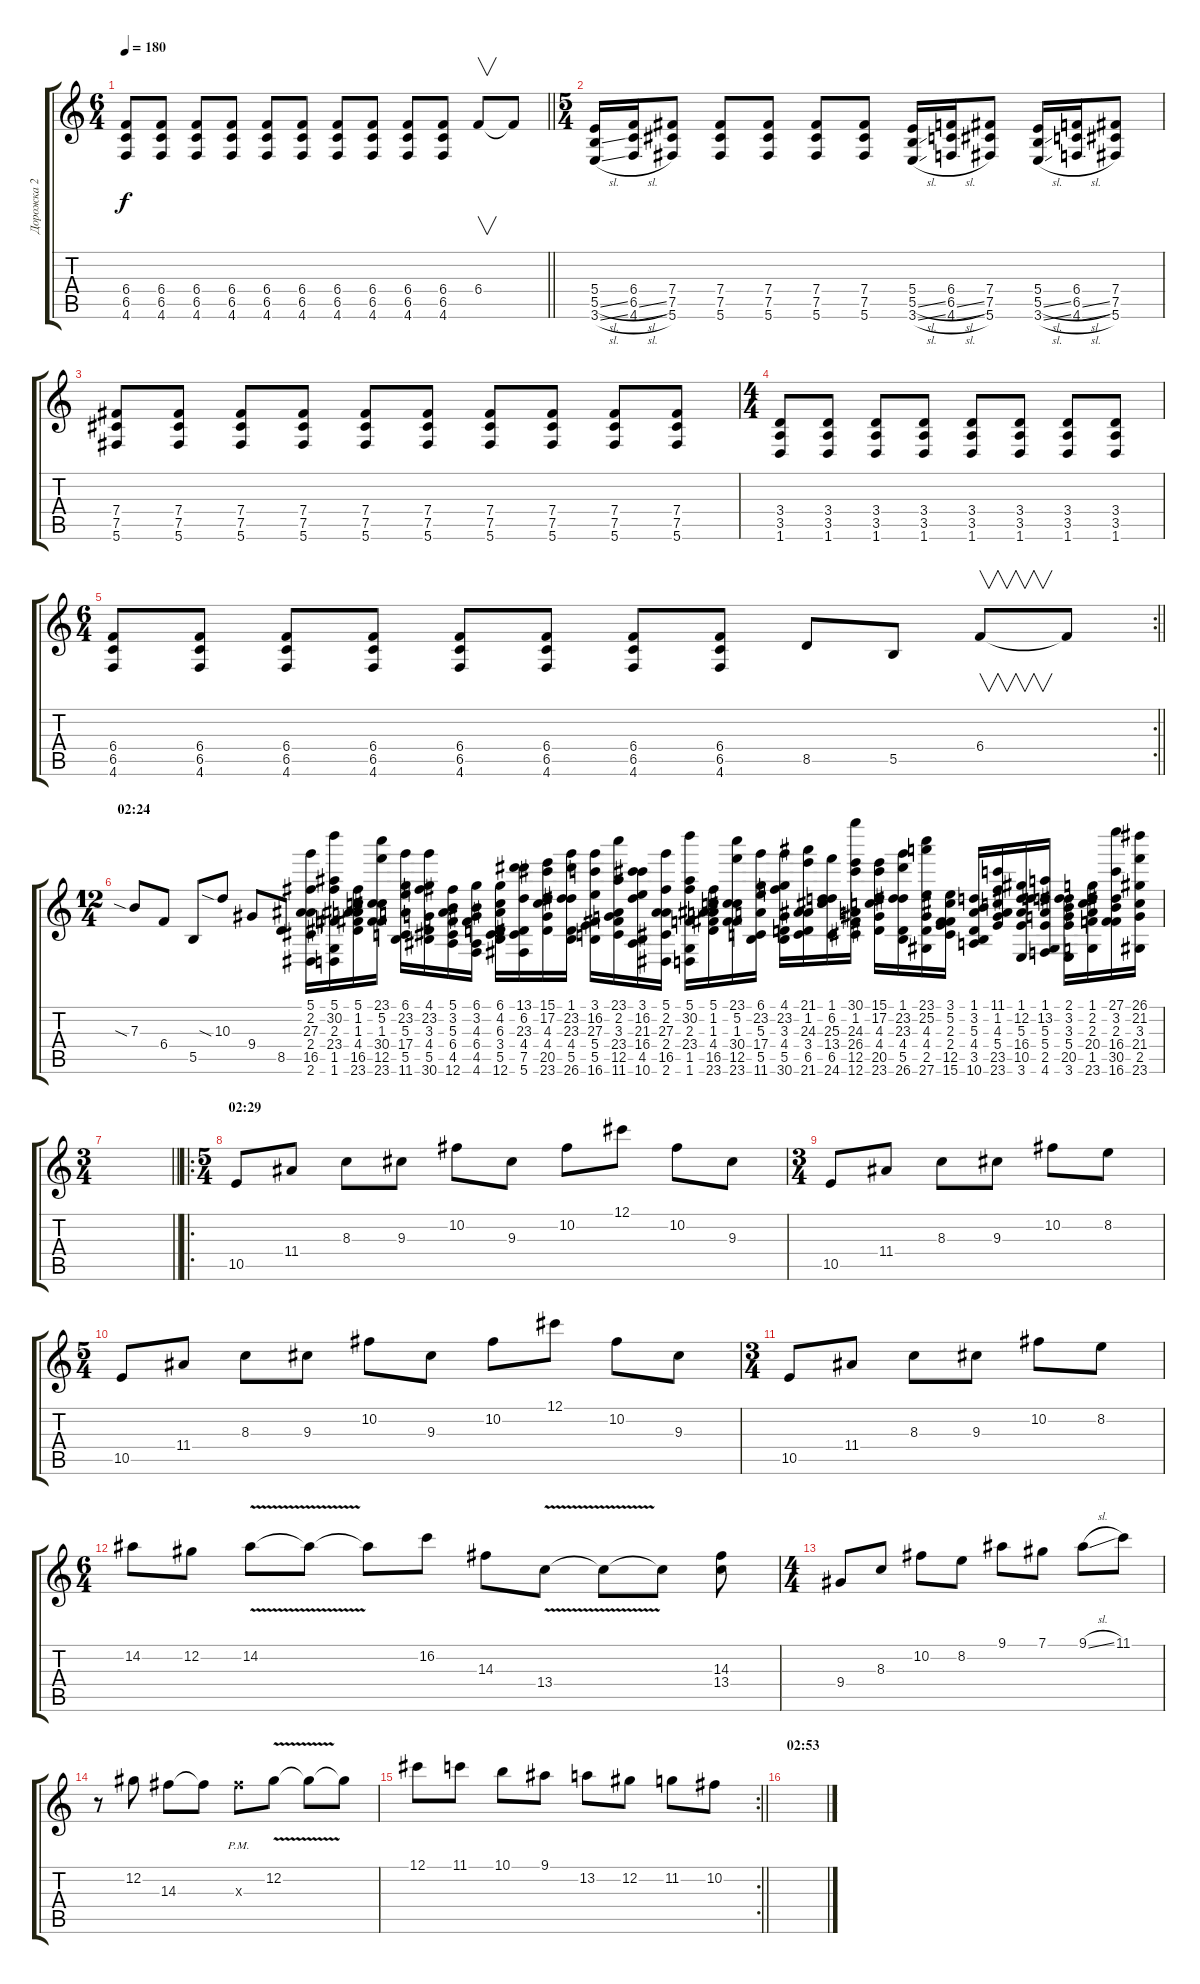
\track ("Дорожка 2" "Дорожка 2") {instrument distortionguitar}
\staff {score tabs}
\tuning (Db4 Ab3 E3 B2 Gb2 Db2) {hide}
\ts (6 4)
\tempo 180
\clef g2
\barLineRight lightlight
\ks c
(6.4 6.5 4.6).8{dy f} (6.4 6.5 4.6).8 (6.4 6.5 4.6).8 (6.4 6.5 4.6).8 (6.4 6.5 4.6).8 (6.4 6.5 4.6).8 (6.4 6.5 4.6).8 (6.4 6.5 4.6).8 (6.4 6.5 4.6).8 (6.4 6.5 4.6).8 6.4.8{v} 6.4{t}.8 |
\ts (5 4)
(5.4 5.5{sl} 3.6{sl}).16 (6.4 6.5{sl} 4.6{sl}).16 (7.4 7.5 5.6).8 (7.4 7.5 5.6).8 (7.4 7.5 5.6).8 (7.4 7.5 5.6).8 (7.4 7.5 5.6).8 (5.4 5.5{sl} 3.6{sl}).16 (6.4 6.5{sl} 4.6{sl}).16 (7.4 7.5 5.6).8 (5.4 5.5{sl} 3.6{sl}).16 (6.4 6.5{sl} 4.6{sl}).16 (7.4 7.5 5.6).8 |
(7.4 7.5 5.6).8 (7.4 7.5 5.6).8 (7.4 7.5 5.6).8 (7.4 7.5 5.6).8 (7.4 7.5 5.6).8 (7.4 7.5 5.6).8 (7.4 7.5 5.6).8 (7.4 7.5 5.6).8 (7.4 7.5 5.6).8 (7.4 7.5 5.6).8 |
\ts (4 4)
(3.4 3.5 1.6).8 (3.4 3.5 1.6).8 (3.4 3.5 1.6).8 (3.4 3.5 1.6).8 (3.4 3.5 1.6).8 (3.4 3.5 1.6).8 (3.4 3.5 1.6).8 (3.4 3.5 1.6).8 |
\rc 2
\ts (6 4)
\barLineRight lightlight
(6.4 6.5 4.6).8 (6.4 6.5 4.6).8 (6.4 6.5 4.6).8 (6.4 6.5 4.6).8 (6.4 6.5 4.6).8 (6.4 6.5 4.6).8 (6.4 6.5 4.6).8 (6.4 6.5 4.6).8 8.5.8 5.5.8 6.4.8{v} 6.4{t}.8 |
\ts (12 4)
\section ("" "02:24")
7.3{sia}.8 6.4.8 5.5.8 10.3{sia}.8 9.4.8 8.5.8 (5.1 2.2 27.3 2.4 16.5 2.6).16{instrument guitarfretnoise} (5.1 30.2 2.3 23.4 1.5 1.6).16 (5.1 1.2 1.3 4.4 16.5 23.6).16 (23.1 5.2 1.3 30.4 12.5 23.6).16 (6.1 23.2 5.3 17.4 5.5 11.6).16 (4.1 23.2 3.3 4.4 5.5 30.6).16 (5.1 3.2 5.3 6.4 4.5 12.6).16 (6.1 3.2 4.3 6.4 4.5 4.6).16 (6.1 4.2 6.3 3.4 5.5 12.6).16 (13.1 6.2 23.3 4.4 7.5 5.6).16 (15.1 17.2 4.3 4.4 20.5 23.6).16 (1.1 23.2 23.3 4.4 5.5 26.6).16 (3.1 16.2 27.3 5.4 5.5 16.6).16 (23.1 2.2 3.3 23.4 12.5 11.6).16 (3.1 16.2 21.3 16.4 4.5 10.6).16 (5.1 2.2 27.3 2.4 16.5 2.6).16 (5.1 30.2 2.3 23.4 1.5 1.6).16 (5.1 1.2 1.3 4.4 16.5 23.6).16 (23.1 5.2 1.3 30.4 12.5 23.6).16 (6.1 23.2 5.3 17.4 5.5 11.6).16 (4.1 23.2 3.3 4.4 5.5 30.6).16 (21.1 1.2 24.3 3.4 6.5 21.6).16 (1.1 6.2 25.3 13.4 6.5 24.6).16 (30.1 1.2 24.3 26.4 12.5 12.6).16 (15.1 17.2 4.3 4.4 20.5 23.6).16 (1.1 23.2 23.3 4.4 5.5 26.6).16 (23.1 25.2 4.3 4.4 2.5 27.6).16 (3.1 5.2 2.3 2.4 12.5 15.6).16 (1.1 3.2 5.3 4.4 3.5 10.6).16 (11.1 1.2 4.3 5.4 23.5 23.6).16 (1.1 12.2 5.3 16.4 10.5 3.6).16 (1.1 13.2 5.3 5.4 2.5 4.6).16 (2.1 3.2 3.3 5.4 20.5 3.6).16 (1.1 2.2 2.3 20.4 1.5 23.6).16 (27.1 3.2 2.3 16.4 30.5 16.6).16 (26.1 21.2 3.3 21.4 2.5 23.6).16 |
\ts (3 4)
\barLineRight lightlight
|
\ro
\ts (5 4)
\section ("" "02:29")
10.5.8{instrument overdrivenguitar} 11.4.8 8.3.8 9.3.8 10.2.8 9.3.8 10.2.8 12.1.8 10.2.8 9.3.8 |
\ts (3 4)
10.5.8 11.4.8 8.3.8 9.3.8 10.2.8 8.2.8 |
\ts (5 4)
10.5.8 11.4.8 8.3.8 9.3.8 10.2.8 9.3.8 10.2.8 12.1.8 10.2.8 9.3.8 |
\ts (3 4)
10.5.8 11.4.8 8.3.8 9.3.8 10.2.8 8.2.8 |
\ts (6 4)
14.2.8 12.2.8 14.2{v}.8 14.2{t}.8 14.2{t}.8 16.2.8 14.3.8 13.4{v}.8 13.4{t}.8 13.4{t}.8 (14.3 13.4).8 |
\ts (4 4)
9.4.8 8.3.8 10.2.8 8.2.8 9.1.8 7.1.8 9.1{sl}.8 11.1.8 |
r.8 12.2.8 14.3.8 14.3{t}.8 14.3{pm x}.8 12.2{v}.8 12.2{t}.8 12.2{t}.8 |
\rc 2
\barLineRight lightlight
12.1.8 11.1.8 10.1.8 9.1.8 13.2.8 12.2.8 11.2.8 10.2.8 |
\section ("" "02:53")
